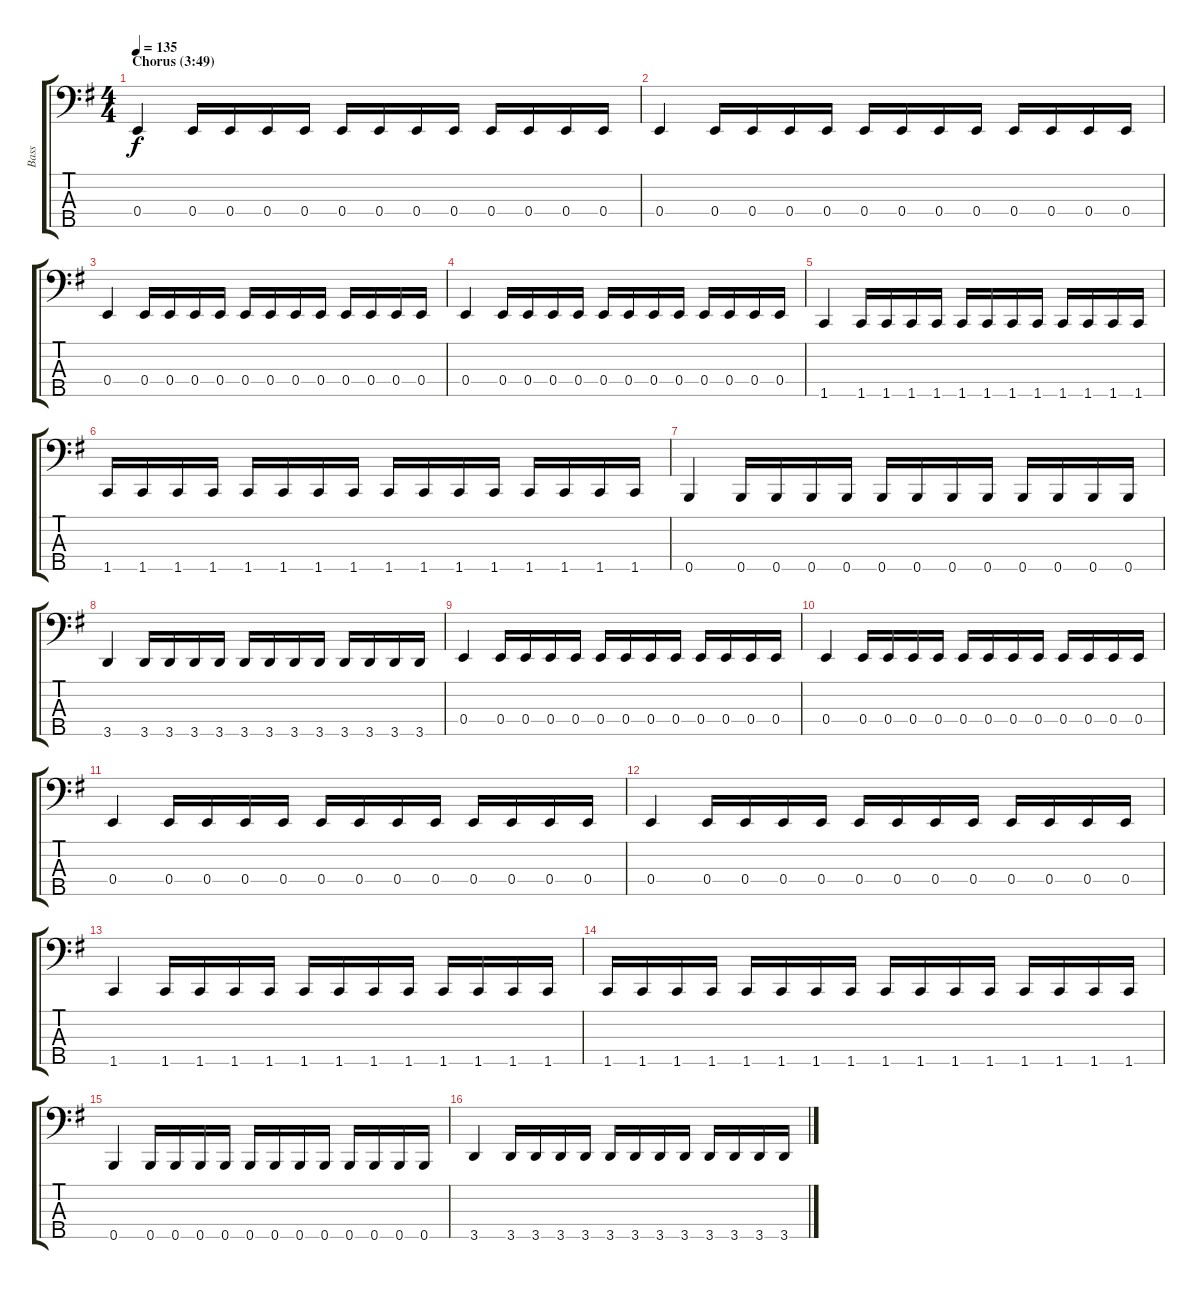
\track ("Bass" "Bass") {instrument electricbassfinger}
\staff {score tabs}
\tuning (G2 D2 A1 E1 B0) {hide}
\ts (4 4)
\section ("" "Chorus (3:49)")
\tempo 135
\clef f4
\ks eminor
0.4.4{dy f} 0.4.16 0.4.16 0.4.16 0.4.16 0.4.16 0.4.16 0.4.16 0.4.16 0.4.16 0.4.16 0.4.16 0.4.16 |
0.4.4 0.4.16 0.4.16 0.4.16 0.4.16 0.4.16 0.4.16 0.4.16 0.4.16 0.4.16 0.4.16 0.4.16 0.4.16 |
0.4.4 0.4.16 0.4.16 0.4.16 0.4.16 0.4.16 0.4.16 0.4.16 0.4.16 0.4.16 0.4.16 0.4.16 0.4.16 |
0.4.4 0.4.16 0.4.16 0.4.16 0.4.16 0.4.16 0.4.16 0.4.16 0.4.16 0.4.16 0.4.16 0.4.16 0.4.16 |
1.5.4 1.5.16 1.5.16 1.5.16 1.5.16 1.5.16 1.5.16 1.5.16 1.5.16 1.5.16 1.5.16 1.5.16 1.5.16 |
1.5.16 1.5.16 1.5.16 1.5.16 1.5.16 1.5.16 1.5.16 1.5.16 1.5.16 1.5.16 1.5.16 1.5.16 1.5.16 1.5.16 1.5.16 1.5.16 |
0.5.4 0.5.16 0.5.16 0.5.16 0.5.16 0.5.16 0.5.16 0.5.16 0.5.16 0.5.16 0.5.16 0.5.16 0.5.16 |
3.5.4 3.5.16 3.5.16 3.5.16 3.5.16 3.5.16 3.5.16 3.5.16 3.5.16 3.5.16 3.5.16 3.5.16 3.5.16 |
0.4.4 0.4.16 0.4.16 0.4.16 0.4.16 0.4.16 0.4.16 0.4.16 0.4.16 0.4.16 0.4.16 0.4.16 0.4.16 |
0.4.4 0.4.16 0.4.16 0.4.16 0.4.16 0.4.16 0.4.16 0.4.16 0.4.16 0.4.16 0.4.16 0.4.16 0.4.16 |
0.4.4 0.4.16 0.4.16 0.4.16 0.4.16 0.4.16 0.4.16 0.4.16 0.4.16 0.4.16 0.4.16 0.4.16 0.4.16 |
0.4.4 0.4.16 0.4.16 0.4.16 0.4.16 0.4.16 0.4.16 0.4.16 0.4.16 0.4.16 0.4.16 0.4.16 0.4.16 |
1.5.4 1.5.16 1.5.16 1.5.16 1.5.16 1.5.16 1.5.16 1.5.16 1.5.16 1.5.16 1.5.16 1.5.16 1.5.16 |
1.5.16 1.5.16 1.5.16 1.5.16 1.5.16 1.5.16 1.5.16 1.5.16 1.5.16 1.5.16 1.5.16 1.5.16 1.5.16 1.5.16 1.5.16 1.5.16 |
0.5.4 0.5.16 0.5.16 0.5.16 0.5.16 0.5.16 0.5.16 0.5.16 0.5.16 0.5.16 0.5.16 0.5.16 0.5.16 |
3.5.4 3.5.16 3.5.16 3.5.16 3.5.16 3.5.16 3.5.16 3.5.16 3.5.16 3.5.16 3.5.16 3.5.16 3.5.16
